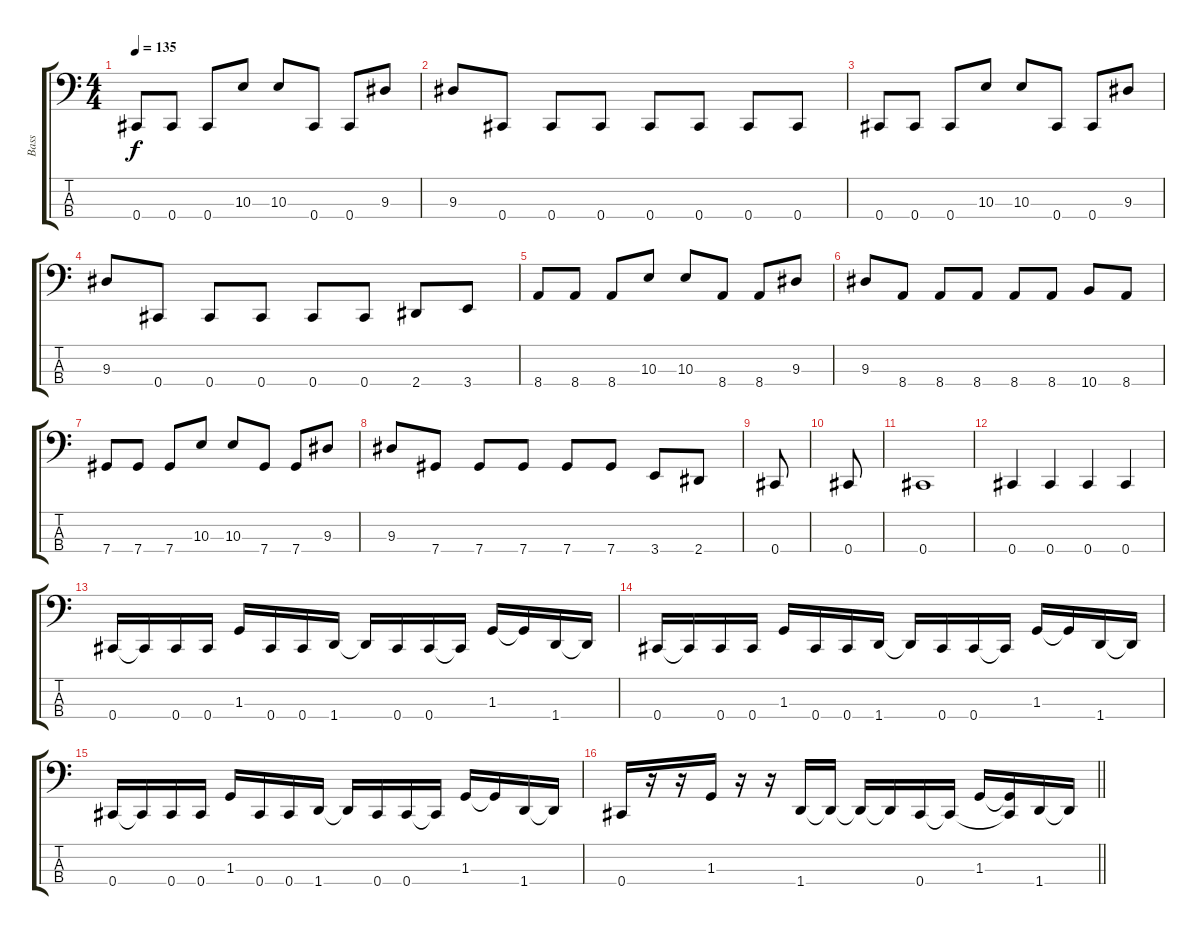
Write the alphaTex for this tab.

\track ("Bass" "Bass") {instrument electricbasspick}
\staff {score tabs}
\tuning (E2 B1 Gb1 Db1) {hide}
\ts (4 4)
\tempo 135
\clef f4
\ks c
0.4.8{dy f} 0.4.8 0.4.8 10.3.8 10.3.8 0.4.8 0.4.8 9.3.8 |
9.3.8 0.4.8 0.4.8 0.4.8 0.4.8 0.4.8 0.4.8 0.4.8 |
0.4.8 0.4.8 0.4.8 10.3.8 10.3.8 0.4.8 0.4.8 9.3.8 |
9.3.8 0.4.8 0.4.8 0.4.8 0.4.8 0.4.8 2.4.8 3.4.8 |
8.4.8 8.4.8 8.4.8 10.3.8 10.3.8 8.4.8 8.4.8 9.3.8 |
9.3.8 8.4.8 8.4.8 8.4.8 8.4.8 8.4.8 10.4.8 8.4.8 |
7.4.8 7.4.8 7.4.8 10.3.8 10.3.8 7.4.8 7.4.8 9.3.8 |
9.3.8 7.4.8 7.4.8 7.4.8 7.4.8 7.4.8 3.4.8 2.4.8 |
0.4.8 |
0.4.8 |
0.4.1 |
0.4.4 0.4.4 0.4.4 0.4.4 |
0.4.16 0.4{t}.16 0.4.16 0.4.16 1.3.16 0.4.16 0.4.16 1.4.16 1.4{t}.16 0.4.16 0.4.16 0.4{t}.16 1.3.16 1.3{t}.16 1.4.16 1.4{t}.16 |
0.4.16 0.4{t}.16 0.4.16 0.4.16 1.3.16 0.4.16 0.4.16 1.4.16 1.4{t}.16 0.4.16 0.4.16 0.4{t}.16 1.3.16 1.3{t}.16 1.4.16 1.4{t}.16 |
0.4.16 0.4{t}.16 0.4.16 0.4.16 1.3.16 0.4.16 0.4.16 1.4.16 1.4{t}.16 0.4.16 0.4.16 0.4{t}.16 1.3.16 1.3{t}.16 1.4.16 1.4{t}.16 |
\barLineRight lightlight
0.4.16 r.16 r.16 1.3.16 r.16 r.16 1.4.16 1.4{t}.16 1.4{t}.16 1.4{t}.16 0.4.16 0.4{t}.16 1.3.16 (1.3{t} 0.4{t}).16 1.4.16 1.4{t}.16
